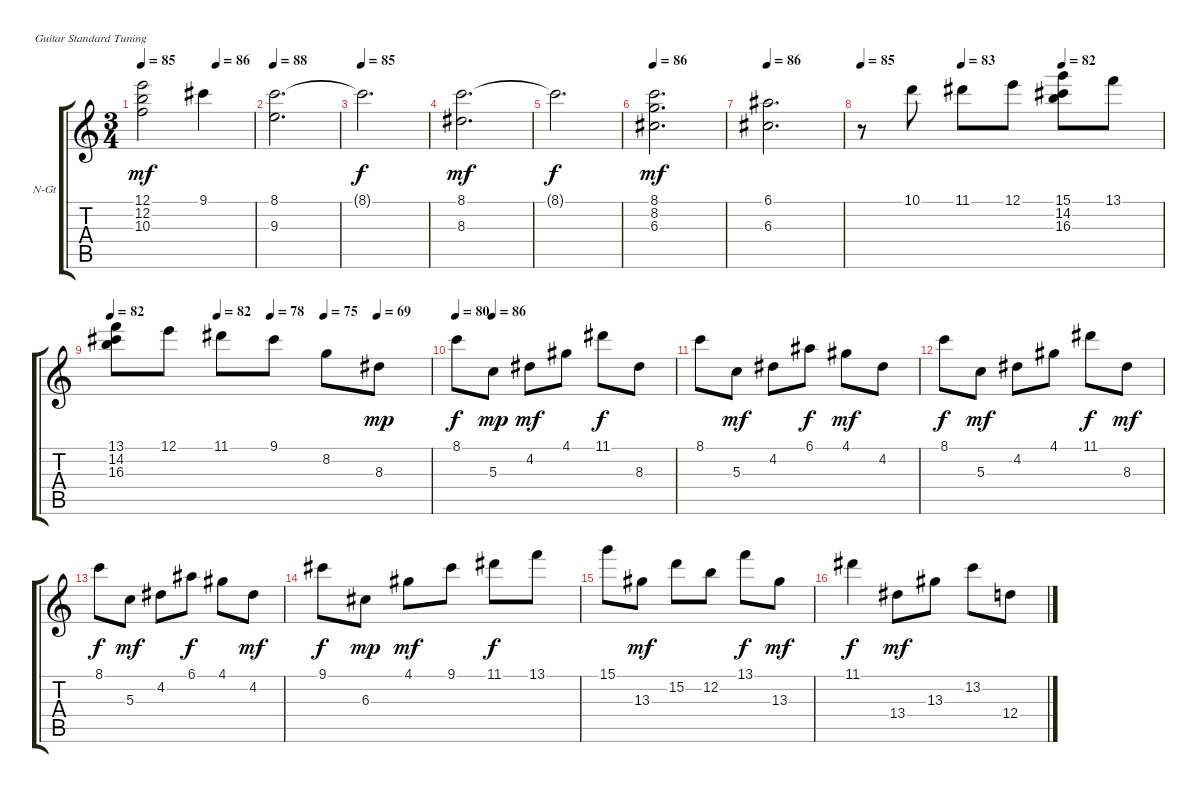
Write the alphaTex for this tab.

\bracketExtendMode groupsimilarinstruments
\firstSystemTrackNameOrientation horizontal
\otherSystemsTrackNameOrientation horizontal
\track ("Albeniz" "N-Gt") {instrument acousticguitarnylon}
\staff {score tabs}
\tuning (E4 B3 G3 D3 A2 E2)
\ts (3 4)
\tempo 85
\tempo (86 0.666667)
\clef g2
\ks c
(12.1 12.2 10.3).2{dy mf} 9.1.4 |
\tempo 88
(8.1 9.3).2{d} |
\tempo 85
8.1{t}.2{d dy f} |
(8.1 8.3).2{d dy mf} |
8.1{t}.2{d dy f} |
\tempo 86
(8.1 8.2 6.3).2{d dy mf} |
\tempo 86
(6.1 6.3).2{d} |
\tempo 85
\tempo (83 0.333333)
\tempo (82 0.666667)
r.8 10.1.8 11.1.8 12.1.8 (15.1 14.2 16.3).8 13.1.8 |
\tempo 82
\tempo (82 0.333333)
\tempo (78 0.5)
\tempo (75 0.666667)
\tempo (69 0.833333)
(13.1 14.2 16.3).8 12.1.8 11.1.8 9.1.8 8.2.8 8.3.8{dy mp} |
\tempo 80
\tempo (86 0.166667)
8.1.8{dy f} 5.3.8{dy mp} 4.2.8{dy mf} 4.1.8 11.1.8{dy f} 8.3.8 |
8.1.8 5.3.8{dy mf} 4.2.8 6.1.8{dy f} 4.1.8{dy mf} 4.2.8 |
8.1.8{dy f} 5.3.8{dy mf} 4.2.8 4.1.8 11.1.8{dy f} 8.3.8{dy mf} |
8.1.8{dy f} 5.3.8{dy mf} 4.2.8 6.1.8{dy f} 4.1.8 4.2.8{dy mf} |
9.1.8{dy f} 6.3.8{dy mp} 4.1.8{dy mf} 9.1.8 11.1.8{dy f} 13.1.8 |
15.1.8 13.3.8{dy mf} 15.2.8 12.2.8 13.1.8{dy f} 13.3.8{dy mf} |
11.1.4{dy f} 13.4.8{dy mf} 13.3.8 13.2.8 12.4.8
